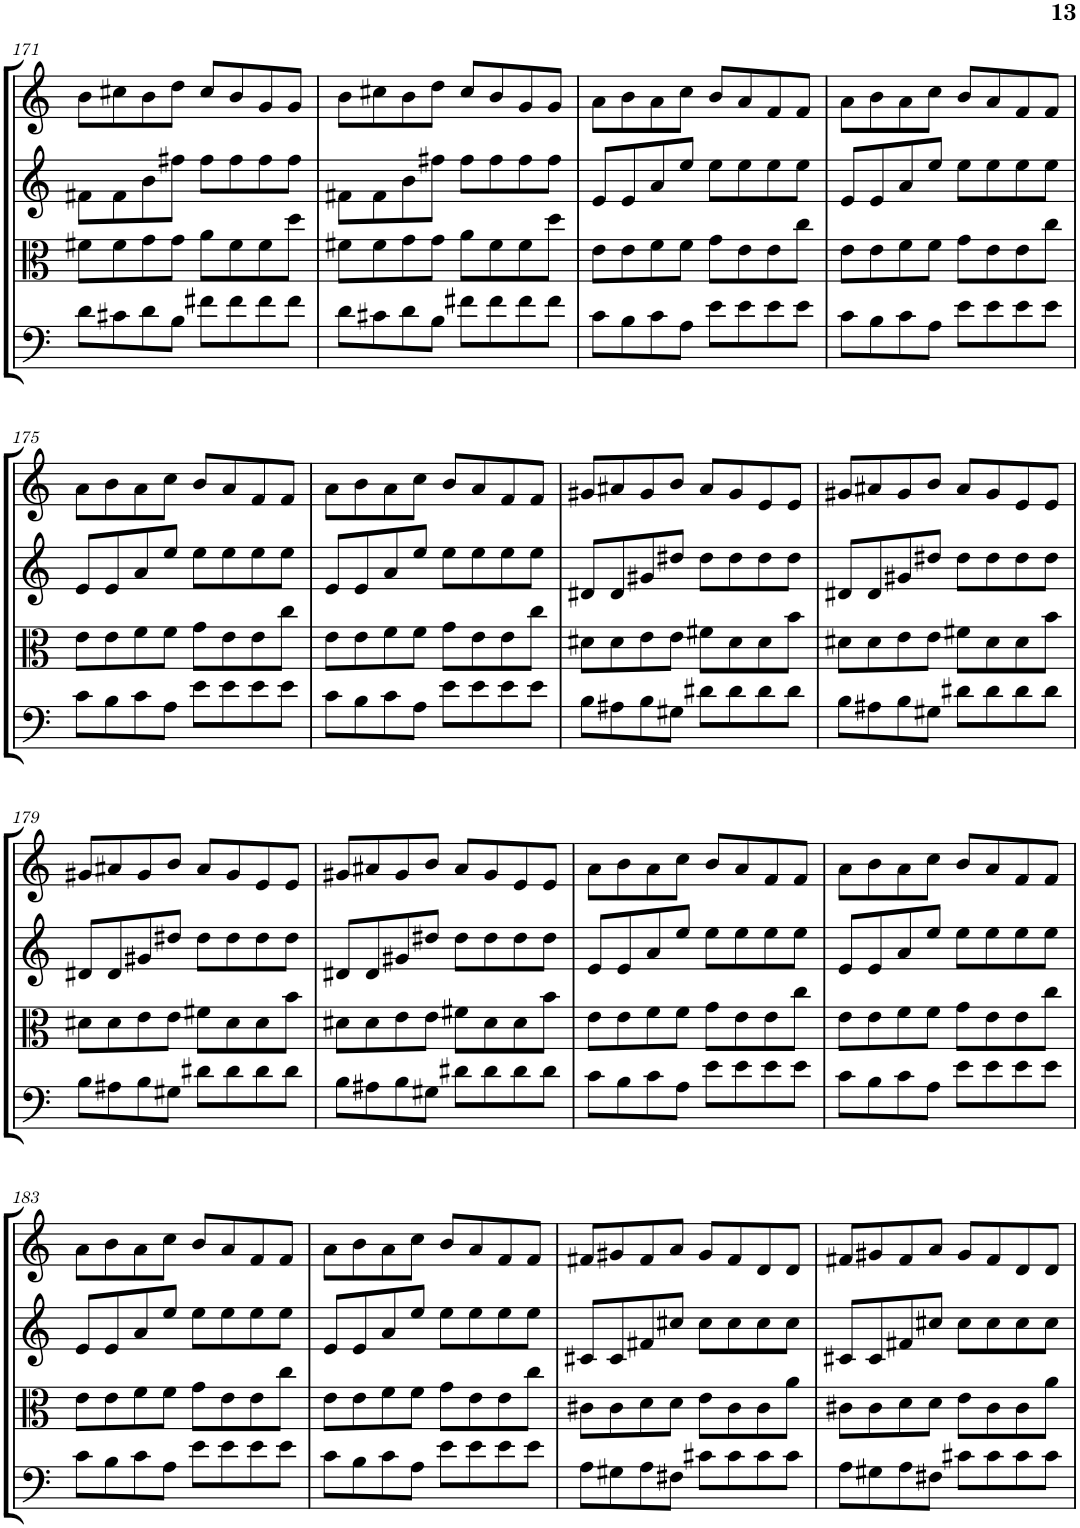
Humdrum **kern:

**kern	**kern	**kern	**kern
*part4	*part3	*part2	*part1
*staff4	*staff3	*staff2	*staff1
*I"Violoncello	*I"Viola	*I"Violin II	*I"Violin I
*I'Vc	*I'Vla	*I'Vln	*I'Vln
!!LO:PB:g=z
*clefF4	*clefC3	*clefG2	*clefG2
*k[]	*k[]	*k[]	*k[]
*M4/4	*M4/4	*M4/4	*M4/4
=171	=171	=171	=171
8d\L	8f#X\L	8f#X\L	8b\L
8c#X\	8f#\	8f#\	8cc#X\
8d\	8g\	8b\	8b\
8B\J	8g\J	8ff#X\J	8dd\J
8f#X\L	8a\L	8ff#\L	8cc#/L
8f#\	8f#\	8ff#\	8b/
8f#\	8f#\	8ff#\	8g/
8f#\J	8dd\J	8ff#\J	8g/J
=172	=172	=172	=172
8d\L	8f#X\L	8f#X\L	8b\L
8c#X\	8f#\	8f#\	8cc#X\
8d\	8g\	8b\	8b\
8B\J	8g\J	8ff#X\J	8dd\J
8f#X\L	8a\L	8ff#\L	8cc#/L
8f#\	8f#\	8ff#\	8b/
8f#\	8f#\	8ff#\	8g/
8f#\J	8dd\J	8ff#\J	8g/J
=173	=173	=173	=173
8c\L	8e\L	8e/L	8a\L
8B\	8e\	8e/	8b\
8c\	8f\	8a/	8a\
8A\J	8f\J	8ee/J	8cc\J
8e\L	8g\L	8ee\L	8b/L
8e\	8e\	8ee\	8a/
8e\	8e\	8ee\	8f/
8e\J	8cc\J	8ee\J	8f/J
=174	=174	=174	=174
8c\L	8e\L	8e/L	8a\L
8B\	8e\	8e/	8b\
8c\	8f\	8a/	8a\
8A\J	8f\J	8ee/J	8cc\J
8e\L	8g\L	8ee\L	8b/L
8e\	8e\	8ee\	8a/
8e\	8e\	8ee\	8f/
8e\J	8cc\J	8ee\J	8f/J
!!LO:LB:g=z
=175	=175	=175	=175
8c\L	8e\L	8e/L	8a\L
8B\	8e\	8e/	8b\
8c\	8f\	8a/	8a\
8A\J	8f\J	8ee/J	8cc\J
8e\L	8g\L	8ee\L	8b/L
8e\	8e\	8ee\	8a/
8e\	8e\	8ee\	8f/
8e\J	8cc\J	8ee\J	8f/J
=176	=176	=176	=176
8c\L	8e\L	8e/L	8a\L
8B\	8e\	8e/	8b\
8c\	8f\	8a/	8a\
8A\J	8f\J	8ee/J	8cc\J
8e\L	8g\L	8ee\L	8b/L
8e\	8e\	8ee\	8a/
8e\	8e\	8ee\	8f/
8e\J	8cc\J	8ee\J	8f/J
=177	=177	=177	=177
8B\L	8d#X\L	8d#X/L	8g#X/L
8A#X\	8d#\	8d#/	8a#X/
8B\	8e\	8g#X/	8g#/
8G#X\J	8e\J	8dd#X/J	8b/J
8d#X\L	8f#X\L	8dd#\L	8a#/L
8d#\	8d#\	8dd#\	8g#/
8d#\	8d#\	8dd#\	8e/
8d#\J	8b\J	8dd#\J	8e/J
=178	=178	=178	=178
8B\L	8d#X\L	8d#X/L	8g#X/L
8A#X\	8d#\	8d#/	8a#X/
8B\	8e\	8g#X/	8g#/
8G#X\J	8e\J	8dd#X/J	8b/J
8d#X\L	8f#X\L	8dd#\L	8a#/L
8d#\	8d#\	8dd#\	8g#/
8d#\	8d#\	8dd#\	8e/
8d#\J	8b\J	8dd#\J	8e/J
!!LO:LB:g=z
=179	=179	=179	=179
8B\L	8d#X\L	8d#X/L	8g#X/L
8A#X\	8d#\	8d#/	8a#X/
8B\	8e\	8g#X/	8g#/
8G#X\J	8e\J	8dd#X/J	8b/J
8d#X\L	8f#X\L	8dd#\L	8a#/L
8d#\	8d#\	8dd#\	8g#/
8d#\	8d#\	8dd#\	8e/
8d#\J	8b\J	8dd#\J	8e/J
=180	=180	=180	=180
8B\L	8d#X\L	8d#X/L	8g#X/L
8A#X\	8d#\	8d#/	8a#X/
8B\	8e\	8g#X/	8g#/
8G#X\J	8e\J	8dd#X/J	8b/J
8d#X\L	8f#X\L	8dd#\L	8a#/L
8d#\	8d#\	8dd#\	8g#/
8d#\	8d#\	8dd#\	8e/
8d#\J	8b\J	8dd#\J	8e/J
=181	=181	=181	=181
8c\L	8e\L	8e/L	8a\L
8B\	8e\	8e/	8b\
8c\	8f\	8a/	8a\
8A\J	8f\J	8ee/J	8cc\J
8e\L	8g\L	8ee\L	8b/L
8e\	8e\	8ee\	8a/
8e\	8e\	8ee\	8f/
8e\J	8cc\J	8ee\J	8f/J
=182	=182	=182	=182
8c\L	8e\L	8e/L	8a\L
8B\	8e\	8e/	8b\
8c\	8f\	8a/	8a\
8A\J	8f\J	8ee/J	8cc\J
8e\L	8g\L	8ee\L	8b/L
8e\	8e\	8ee\	8a/
8e\	8e\	8ee\	8f/
8e\J	8cc\J	8ee\J	8f/J
!!LO:LB:g=z
=183	=183	=183	=183
8c\L	8e\L	8e/L	8a\L
8B\	8e\	8e/	8b\
8c\	8f\	8a/	8a\
8A\J	8f\J	8ee/J	8cc\J
8e\L	8g\L	8ee\L	8b/L
8e\	8e\	8ee\	8a/
8e\	8e\	8ee\	8f/
8e\J	8cc\J	8ee\J	8f/J
=184	=184	=184	=184
8c\L	8e\L	8e/L	8a\L
8B\	8e\	8e/	8b\
8c\	8f\	8a/	8a\
8A\J	8f\J	8ee/J	8cc\J
8e\L	8g\L	8ee\L	8b/L
8e\	8e\	8ee\	8a/
8e\	8e\	8ee\	8f/
8e\J	8cc\J	8ee\J	8f/J
=185	=185	=185	=185
8A\L	8c#X\L	8c#X/L	8f#X/L
8G#X\	8c#\	8c#/	8g#X/
8A\	8d\	8f#X/	8f#/
8F#X\J	8d\J	8cc#X/J	8a/J
8c#X\L	8e\L	8cc#\L	8g#/L
8c#\	8c#\	8cc#\	8f#/
8c#\	8c#\	8cc#\	8d/
8c#\J	8a\J	8cc#\J	8d/J
=186	=186	=186	=186
8A\L	8c#X\L	8c#X/L	8f#X/L
8G#X\	8c#\	8c#/	8g#X/
8A\	8d\	8f#X/	8f#/
8F#X\J	8d\J	8cc#X/J	8a/J
8c#X\L	8e\L	8cc#\L	8g#/L
8c#\	8c#\	8cc#\	8f#/
8c#\	8c#\	8cc#\	8d/
8c#\J	8a\J	8cc#\J	8d/J
=	=	=	=
*-	*-	*-	*-
